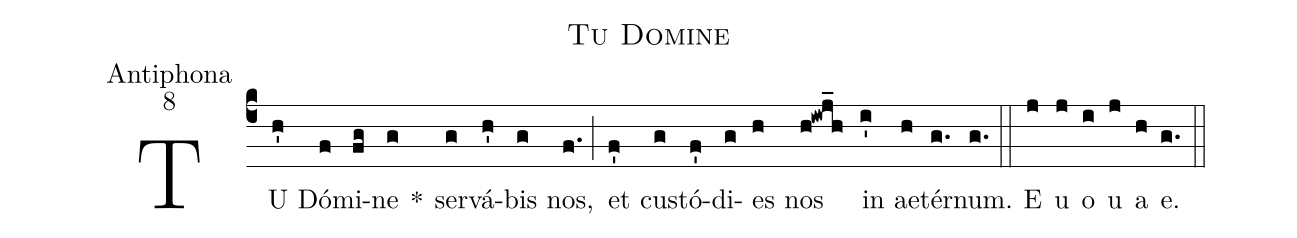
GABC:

name:Tu Domine;
office-part:Antiphona;
mode:8;
%%
(c4) TU(h') Dó(f)mi(fg)ne(g) *() ser(g)vá(h')bis(g) nos,(f.) (;) et(f') cu(g)stó(f')di(g)es(h) nos(h!iwj_h) in(i') ae(h)tér(g.)num.(g.) (::) <eu>E(j) u(j) o(i) u(j) a(h) e.</eu>(g.) (::)
